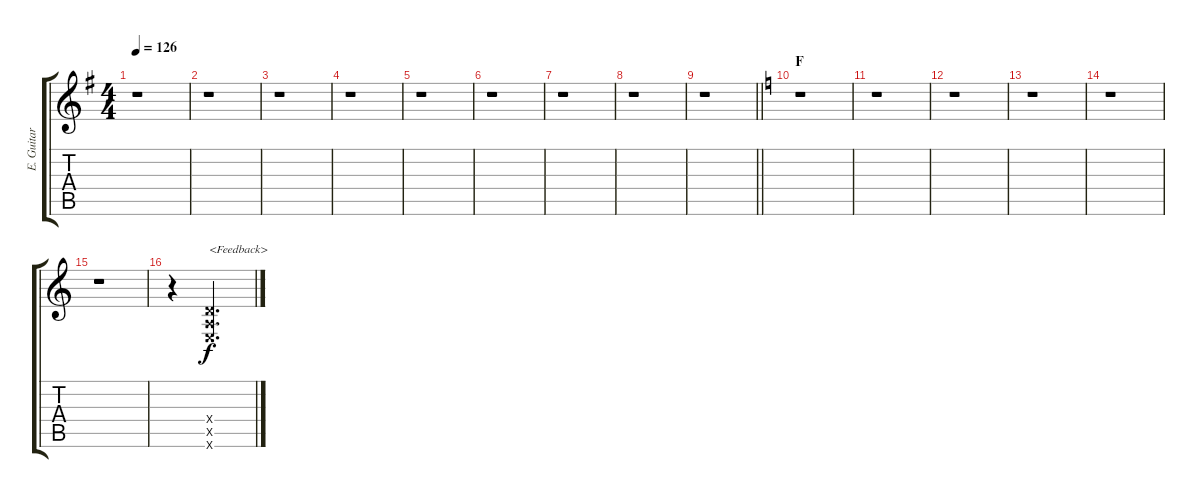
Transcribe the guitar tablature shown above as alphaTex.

\track ("E. Guitar IV" "E. Guitar ") {instrument overdrivenguitar}
\staff {score tabs}
\tuning (E4 B3 G3 D3 A2 E2) {hide}
\ts (4 4)
\tempo 126
\clef g2
\ks g
r.1{dy f} |
r.1 |
r.1 |
r.1 |
r.1 |
r.1 |
r.1 |
r.1 |
\barLineRight lightlight
r.1 |
\section ("" "F")
\ks c
r.1 |
r.1 |
r.1 |
r.1 |
r.1 |
r.1 |
r.4 (0.4{x} 0.5{x} 0.6{x}).2{d txt "<Feedback>"}
